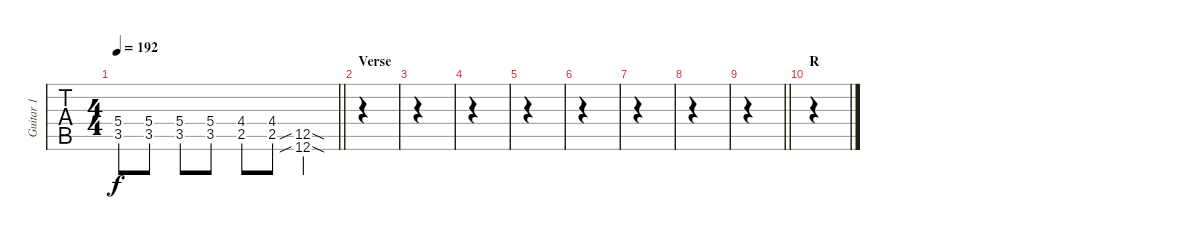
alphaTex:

\track ("Guitar 1" "Guitar 1") {instrument distortionguitar}
\staff {tabs}
\tuning (E4 B3 G3 D3 A2 E2) {hide}
\ts (4 4)
\tempo 192
\clef g2
\barLineRight lightlight
\ks c
(5.4 3.5).8{dy f} (5.4 3.5).8 (5.4 3.5).8 (5.4 3.5).8 (4.4 2.5).8 (4.4 2.5).8 (12.5{sib sod} 12.6{sib sod}).4 |
\section ("" "Verse")
|
|
|
|
|
|
|
\barLineRight lightlight
|
\section ("" "R")
